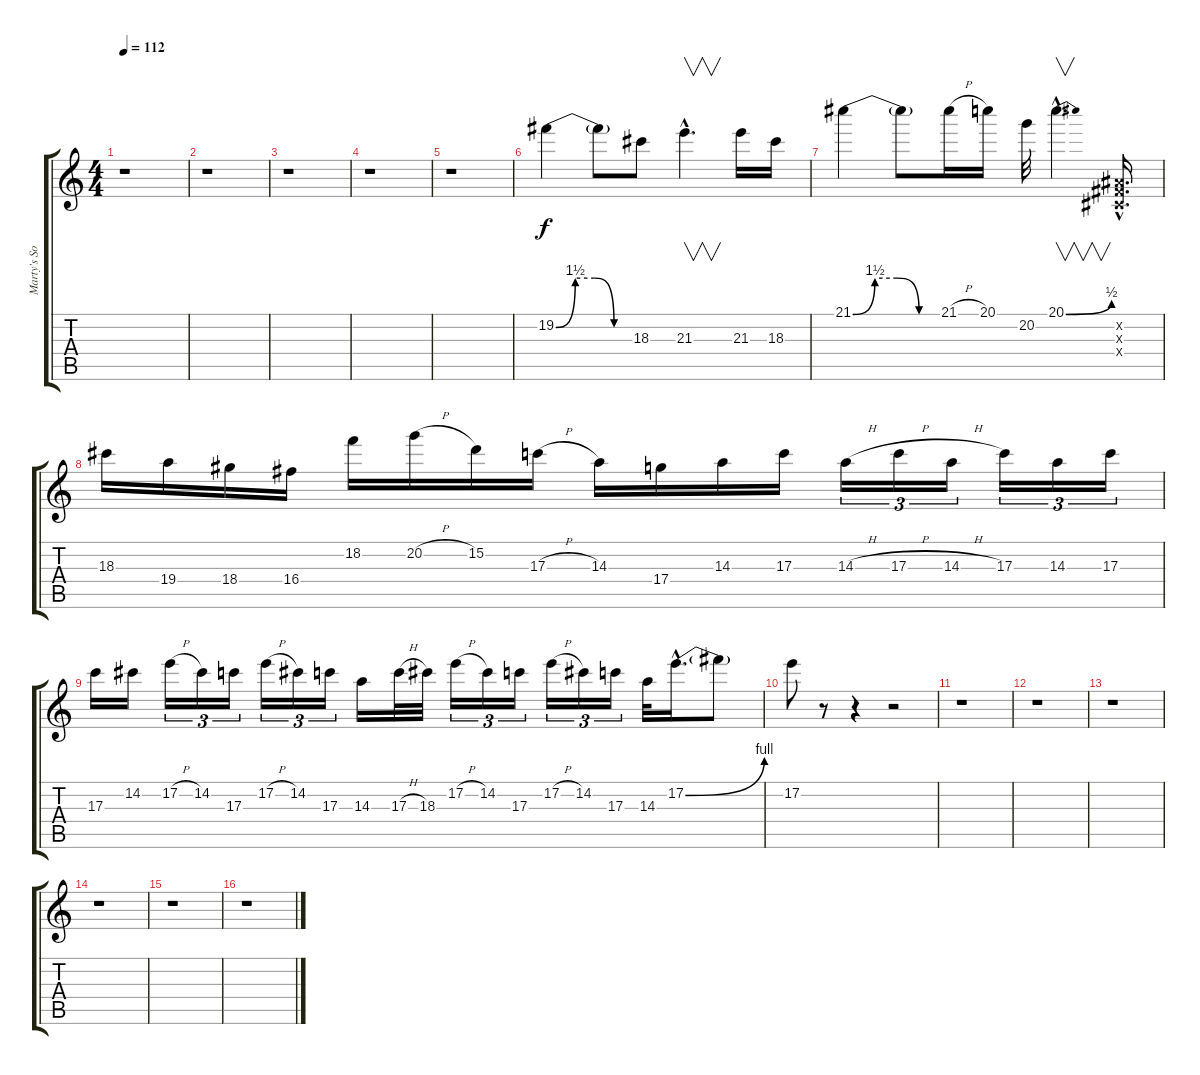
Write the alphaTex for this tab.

\track ("Marty's Solo" "Marty's So") {instrument overdrivenguitar}
\staff {score tabs}
\tuning (E4 B3 G3 D3 A2 E2) {hide}
\ts (4 4)
\tempo 112
\clef g2
\ks c
r.1{dy f} |
r.1 |
r.1 |
r.1 |
r.1 |
19.2{be (custom 0 0 15 6 30 6 45 0 60 0)}.4 19.2{t}.8 18.3.8 21.3{hac}.4{v d} 21.3.16 18.3.16 |
21.1{be (custom 0 0 15 6 30 6 45 0 60 0)}.4 21.1{t}.8 21.1{h}.16 20.1.16 20.2.32 20.1{be (bend 0 0 60 2) hac}.4{v d} (-1.2{hac x} -1.3{hac x} -1.4{hac x}).16{d} |
18.3.16 19.4.16 18.4.16 16.4.16 18.2.16 20.2{h}.16 15.2.16 17.3{h}.16 14.3.16 17.4.16 14.3.16 17.3.16 14.3{h}.16{tu (3 2)} 17.3{h}.16{tu (3 2)} 14.3{h}.16{tu (3 2)} 17.3.16{tu (3 2)} 14.3.16{tu (3 2)} 17.3.16{tu (3 2)} |
17.3.16 14.2.16 17.2{h}.16{tu (3 2)} 14.2.16{tu (3 2)} 17.3.16{tu (3 2)} 17.2{h}.16{tu (3 2)} 14.2.16{tu (3 2)} 17.3.16{tu (3 2)} 14.3.16 17.3{h}.32 18.3.32 17.2{h}.16{tu (3 2)} 14.2.16{tu (3 2)} 17.3.16{tu (3 2)} 17.2{h}.16{tu (3 2)} 14.2.16{tu (3 2)} 17.3.16{tu (3 2)} 14.3.32 17.2{be (bend 0 0 60 4) hac}.16{d} 17.2{t}.8 |
17.2.8 r.8 r.4 r.2 |
r.1 |
r.1 |
r.1 |
r.1 |
r.1 |
r.1
